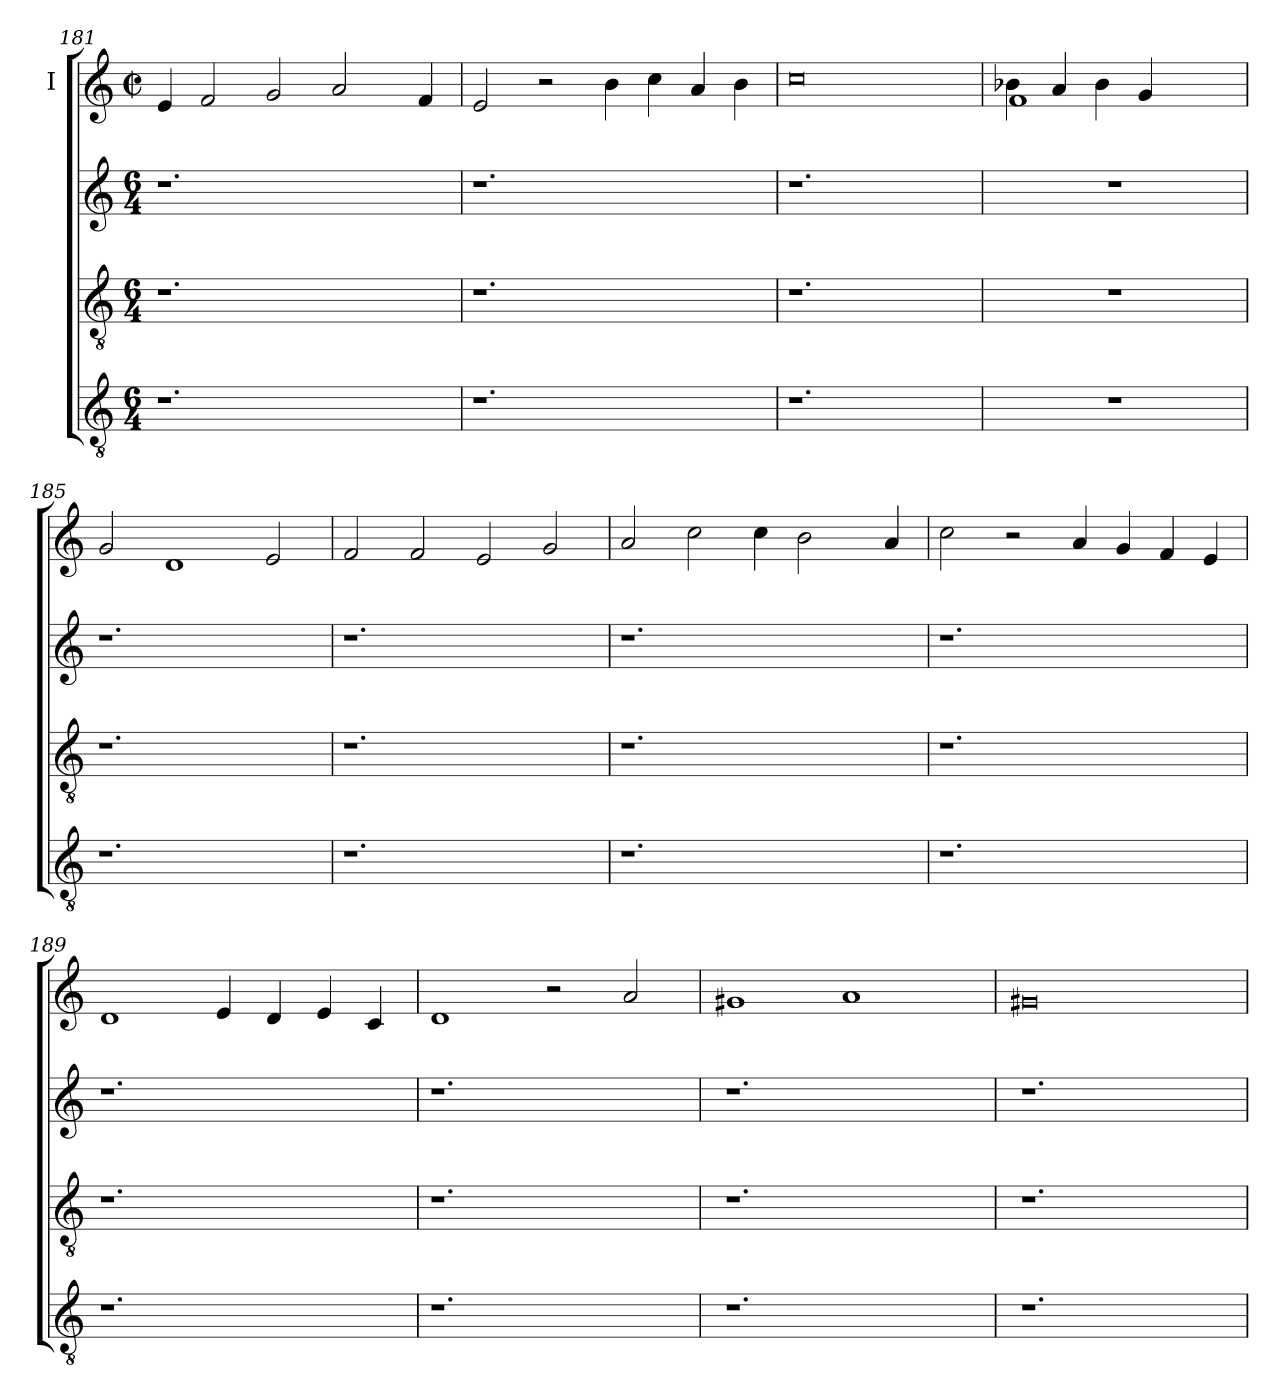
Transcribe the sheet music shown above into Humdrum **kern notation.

**kern	**kern	**kern	**kern
*part4	*part3	*part2	*part1
*staff4	*staff3	*staff2	*staff1
*	*	*	*I"I
*clefGv2	*clefGv2	*clefG2	*clefG2
*k[]	*k[]	*k[]	*k[]
*C:	*C:	*C:	*C:
*M6/4	*M6/4	*M6/4	*M2/2
*	*	*	*met(c|)
=181	=181	=181	=181
1.r	1.r	1.r	4e/
.	.	.	2f/
.	.	.	2g/
.	.	.	2a/
2ryy	2ryy	2ryy	.
.	.	.	4f/
=182	=182	=182	=182
1.r	1.r	1.r	2e/
.	.	.	2r
.	.	.	4b\
.	.	.	4cc\
2ryy	2ryy	2ryy	4a/
.	.	.	4b\
=183	=183	=183	=183
1.r	1.r	1.r	0cc
2ryy	2ryy	2ryy	.
=184	=184	=184	=184
*	*	*	*^
1.r	1.r	1.r	1f	4b-X\
.	.	.	.	4a/
.	.	.	.	4b-\
.	.	.	.	4g/
.	.	.	2ryy	2ryy
*	*	*	*v	*v
!!LO:LB:g=z
=185	=185	=185	=185
1.r	1.r	1.r	2g/
.	.	.	1d
2ryy	2ryy	2ryy	2e/
=186	=186	=186	=186
1.r	1.r	1.r	2f/
.	.	.	2f/
.	.	.	2e/
2ryy	2ryy	2ryy	2g/
=187	=187	=187	=187
1.r	1.r	1.r	2a/
.	.	.	2cc\
.	.	.	4cc\
.	.	.	2b\
2ryy	2ryy	2ryy	.
.	.	.	4a/
=188	=188	=188	=188
1.r	1.r	1.r	2cc\
.	.	.	2r
.	.	.	4a/
.	.	.	4g/
2ryy	2ryy	2ryy	4f/
.	.	.	4e/
=189	=189	=189	=189
1.r	1.r	1.r	1d
.	.	.	4e/
.	.	.	4d/
2ryy	2ryy	2ryy	4e/
.	.	.	4c/
!!LO:LB:g=z
=190	=190	=190	=190
1.r	1.r	1.r	1d
.	.	.	2r
2ryy	2ryy	2ryy	2a/
=191	=191	=191	=191
1.r	1.r	1.r	1g#
.	.	.	1a
2ryy	2ryy	2ryy	.
=192	=192	=192	=192
1.r	1.r	1.r	0g#
2ryy	2ryy	2ryy	.
=	=	=	=
*-	*-	*-	*-
